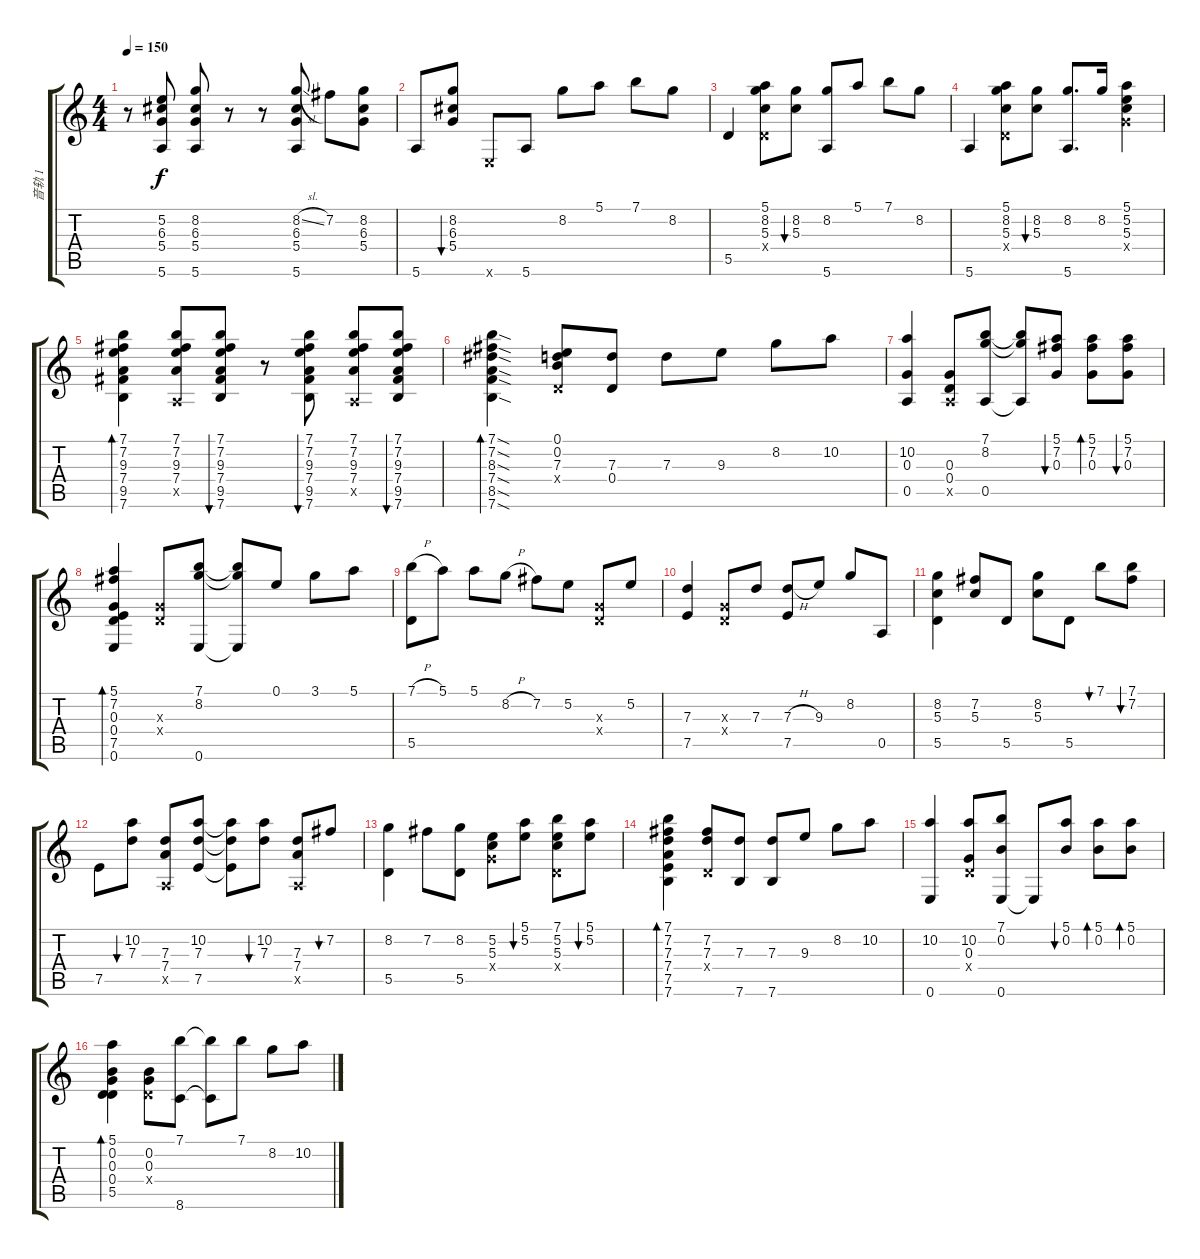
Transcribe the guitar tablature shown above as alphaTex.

\track ("音轨 1" "音轨 1") {instrument acousticguitarsteel}
\staff {score tabs}
\tuning (E4 B3 G3 D3 A2 E2) {hide}
\ts (4 4)
\tempo 150
\clef g2
\ks c
r.8{dy f} (5.2 6.3 5.4 5.6).8 (8.2 6.3 5.4 5.6).8 r.8 r.8 (8.2{sl} 6.3 5.4 5.6).8 7.2.8 (8.2 6.3 5.4).8 |
5.6.8 (8.2 6.3 5.4).8{bu 60} 0.6{x}.8 5.6.8 8.2.8 5.1.8 7.1.8 8.2.8 |
5.5.4 (5.1 8.2 5.3 0.4{x}).8 (8.2 5.3).8{bu 60} (8.2 5.6).8 5.1.8 7.1.8 8.2.8 |
5.6.4 (5.1 8.2 5.3 0.4{x}).8 (8.2 5.3).8{bu 60} (8.2 5.6).8{d} 8.2.16 (5.1 5.2 5.3 5.4{x}).4 |
(7.1 7.2 9.3 7.4 9.5 7.6).4{bd 60} (7.1 7.2 9.3 7.4 0.5{x}).8 (7.1 7.2 9.3 7.4 9.5 7.6).8{bu 120} r.8 (7.1 7.2 9.3 7.4 9.5 7.6).8{bu 120} (7.1 7.2 9.3 7.4 0.5{x}).8 (7.1 7.2 9.3 7.4 9.5 7.6).8{bu 120} |
(7.1{sod} 7.2{sod} 8.3{sod} 7.4{sod} 8.5{sod} 7.6{sod}).4{bd 120} (0.1 0.2 7.3 0.4{x}).8 (7.3 0.4).8 7.3.8 9.3.8 8.2.8 10.2.8 |
(10.2 0.3 0.5).4 (0.3 0.4 0.5{x}).8 (7.1 8.2 0.5).8 (7.1{t} 8.2{t} 0.5{t}).8 (5.1 7.2 0.3).8{bu 60} (5.1 7.2 0.3).8{bd 480} (5.1 7.2 0.3).8{bu 480} |
(5.1 7.2 0.3 0.4 7.5 0.6).4{bd 60} (0.3{x} 0.4{x}).8 (7.1 8.2 0.6).8 (7.1{t} 8.2{t} 0.6{t}).8 0.1.8 3.1.8 5.1.8 |
(7.1{h} 5.5).8 5.1.8 5.1.8 8.2{h}.8 7.2.8 5.2.8 (0.3{x} 0.4{x}).8 5.2.8 |
(7.3 7.5).4 (0.3{x} 0.4{x}).8 7.3.8 (7.3{h} 7.5).8 9.3.8 8.2.8 0.5.8 |
(8.2 5.3 5.5).4 (7.2 5.3).8 5.5.8 (8.2 5.3).8 5.5.8 7.1.8{bu 60} (7.1 7.2).8{bu 60} |
7.5.8 (10.2 7.3).8{bu 60} (7.3 7.4 0.5{x}).8 (10.2 7.3 7.5).8 (10.2{t} 7.3{t} 7.5{t}).8 (10.2 7.3).8{bu 60} (7.3 7.4 0.5{x}).8 7.2.8{bu 60} |
(8.2 5.5).4 7.2.8 (8.2 5.5).8 (5.2 5.3 5.4{x}).8 (5.1 5.2).8{bu 60} (7.1 5.2 5.3 0.4{x}).8 (5.1 5.2).8{bu 60} |
(7.1 7.2 7.3 7.4 7.5 7.6).4{bd 120} (7.2 7.3 0.4{x}).8 (7.3 7.6).8 (7.3 7.6).8 9.3.8 8.2.8 10.2.8 |
(10.2 0.6).4 (10.2 0.3 0.4{x}).8 (7.1 0.2 0.6).8 0.6{t}.8 (5.1 0.2).8{bu 60} (5.1 0.2).8{bd 60} (5.1 0.2).8{bd 60} |
(5.1 0.2 0.3 0.4 5.5).4{bd 60} (0.2 0.3 0.4{x}).8 (7.1 8.6).8 (7.1{t} 8.6{t}).8 7.1.8 8.2.8 10.2.8
